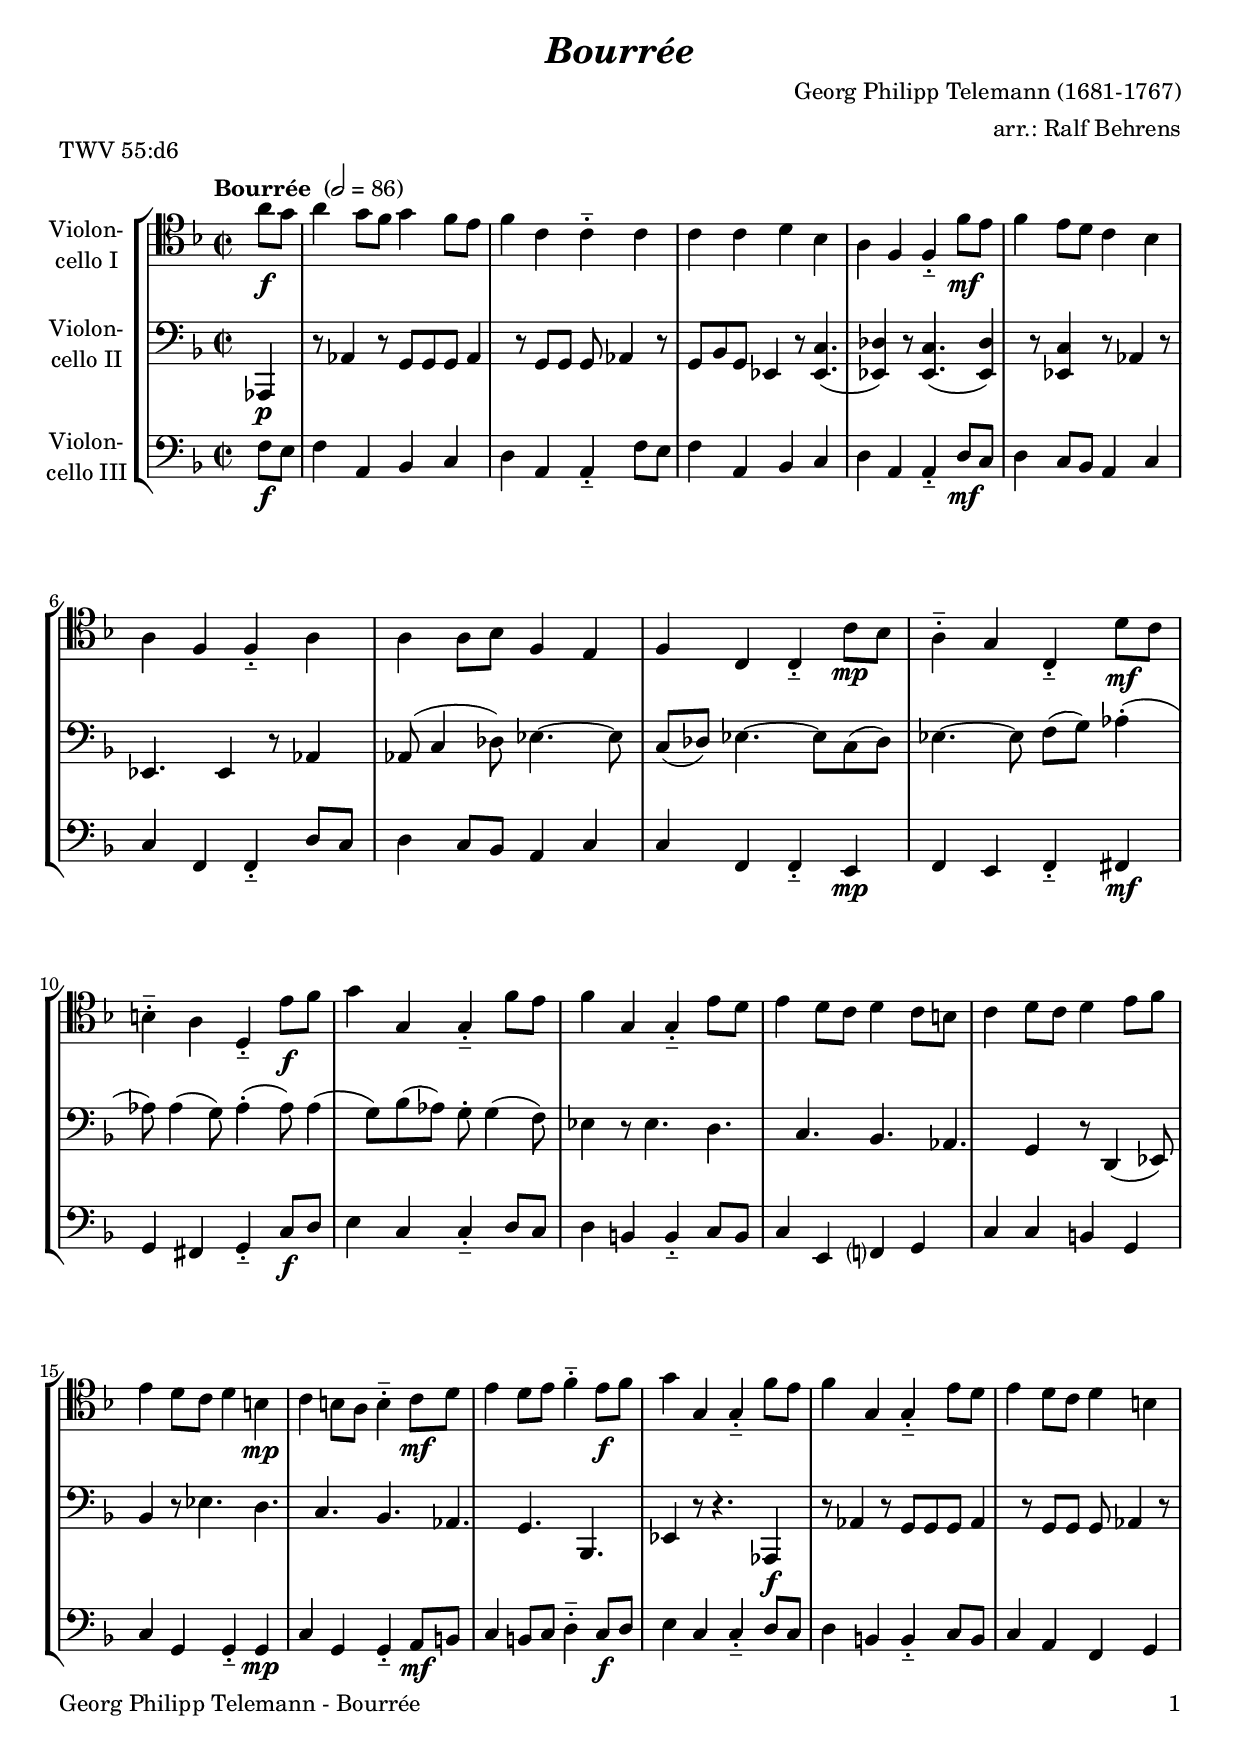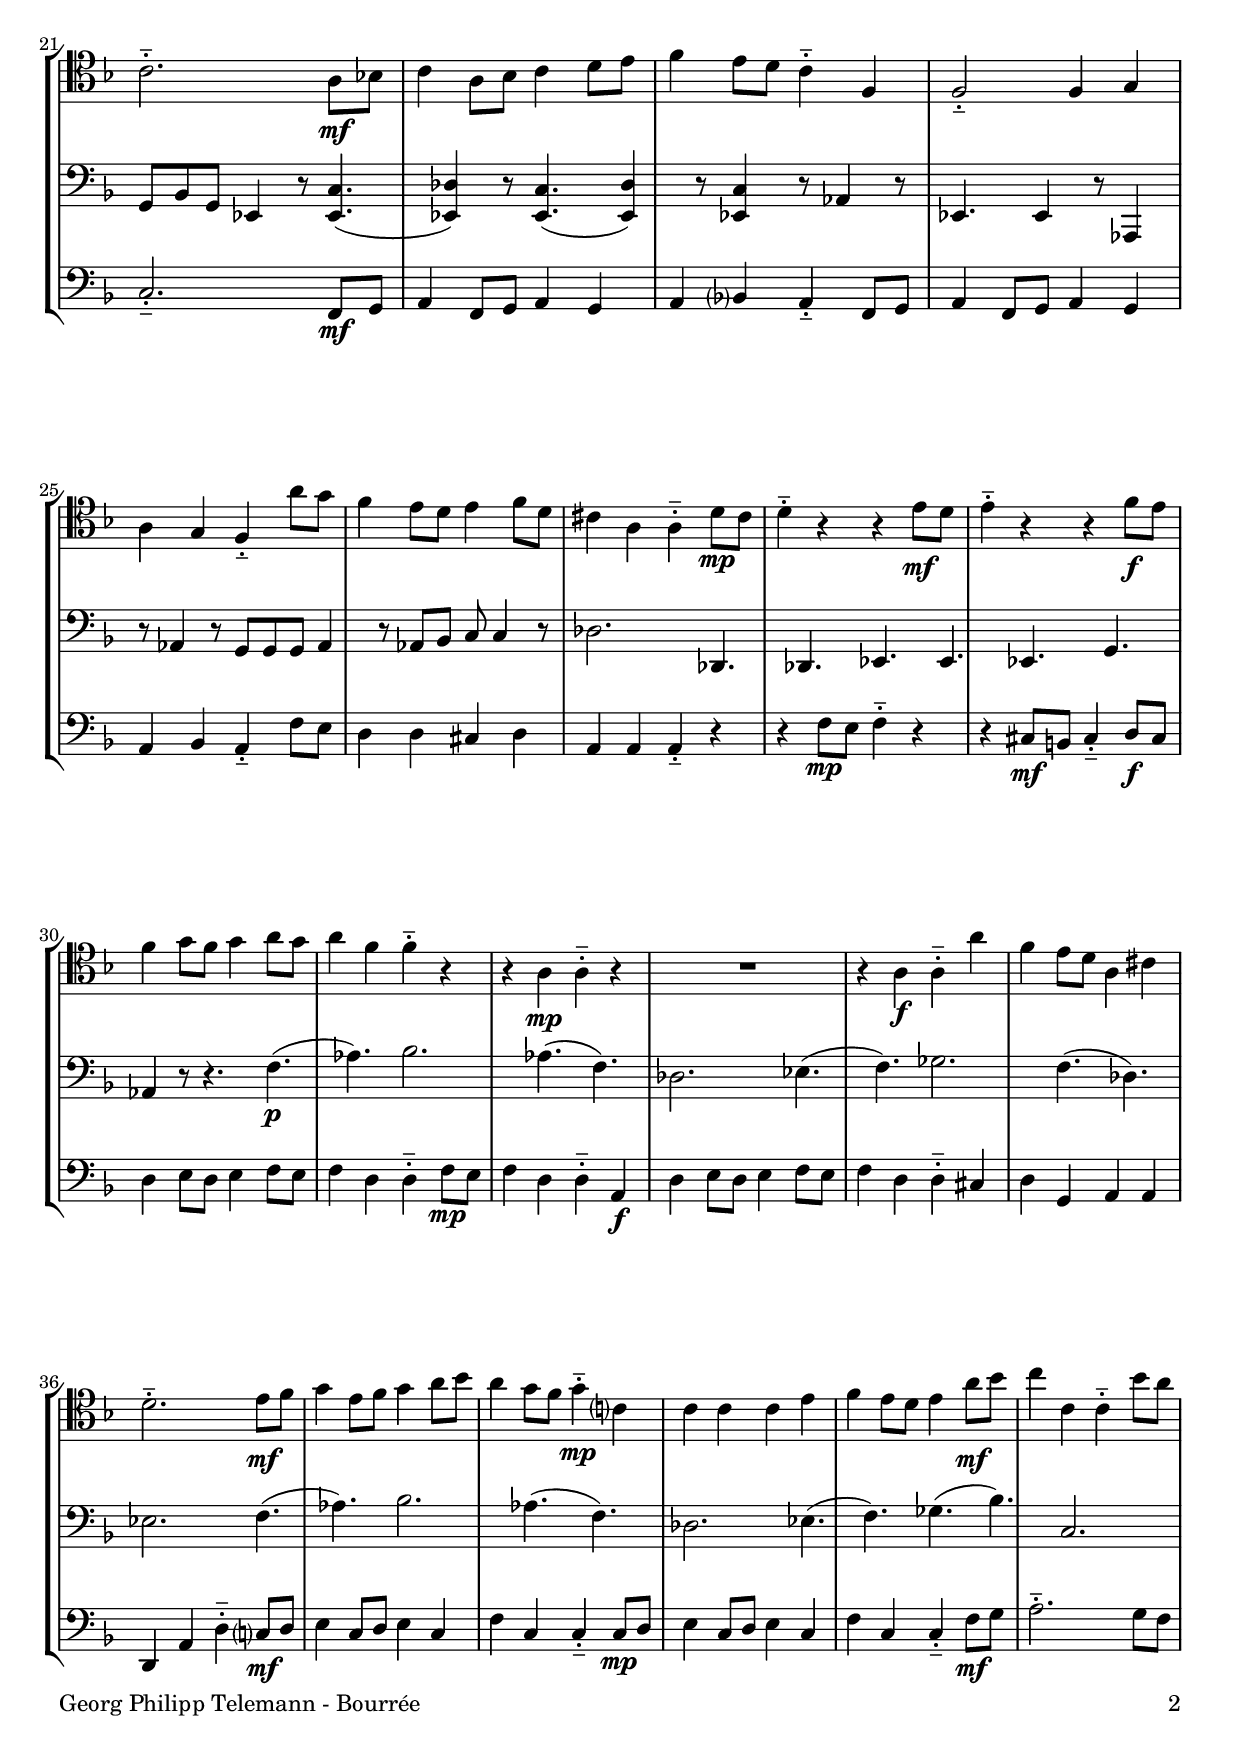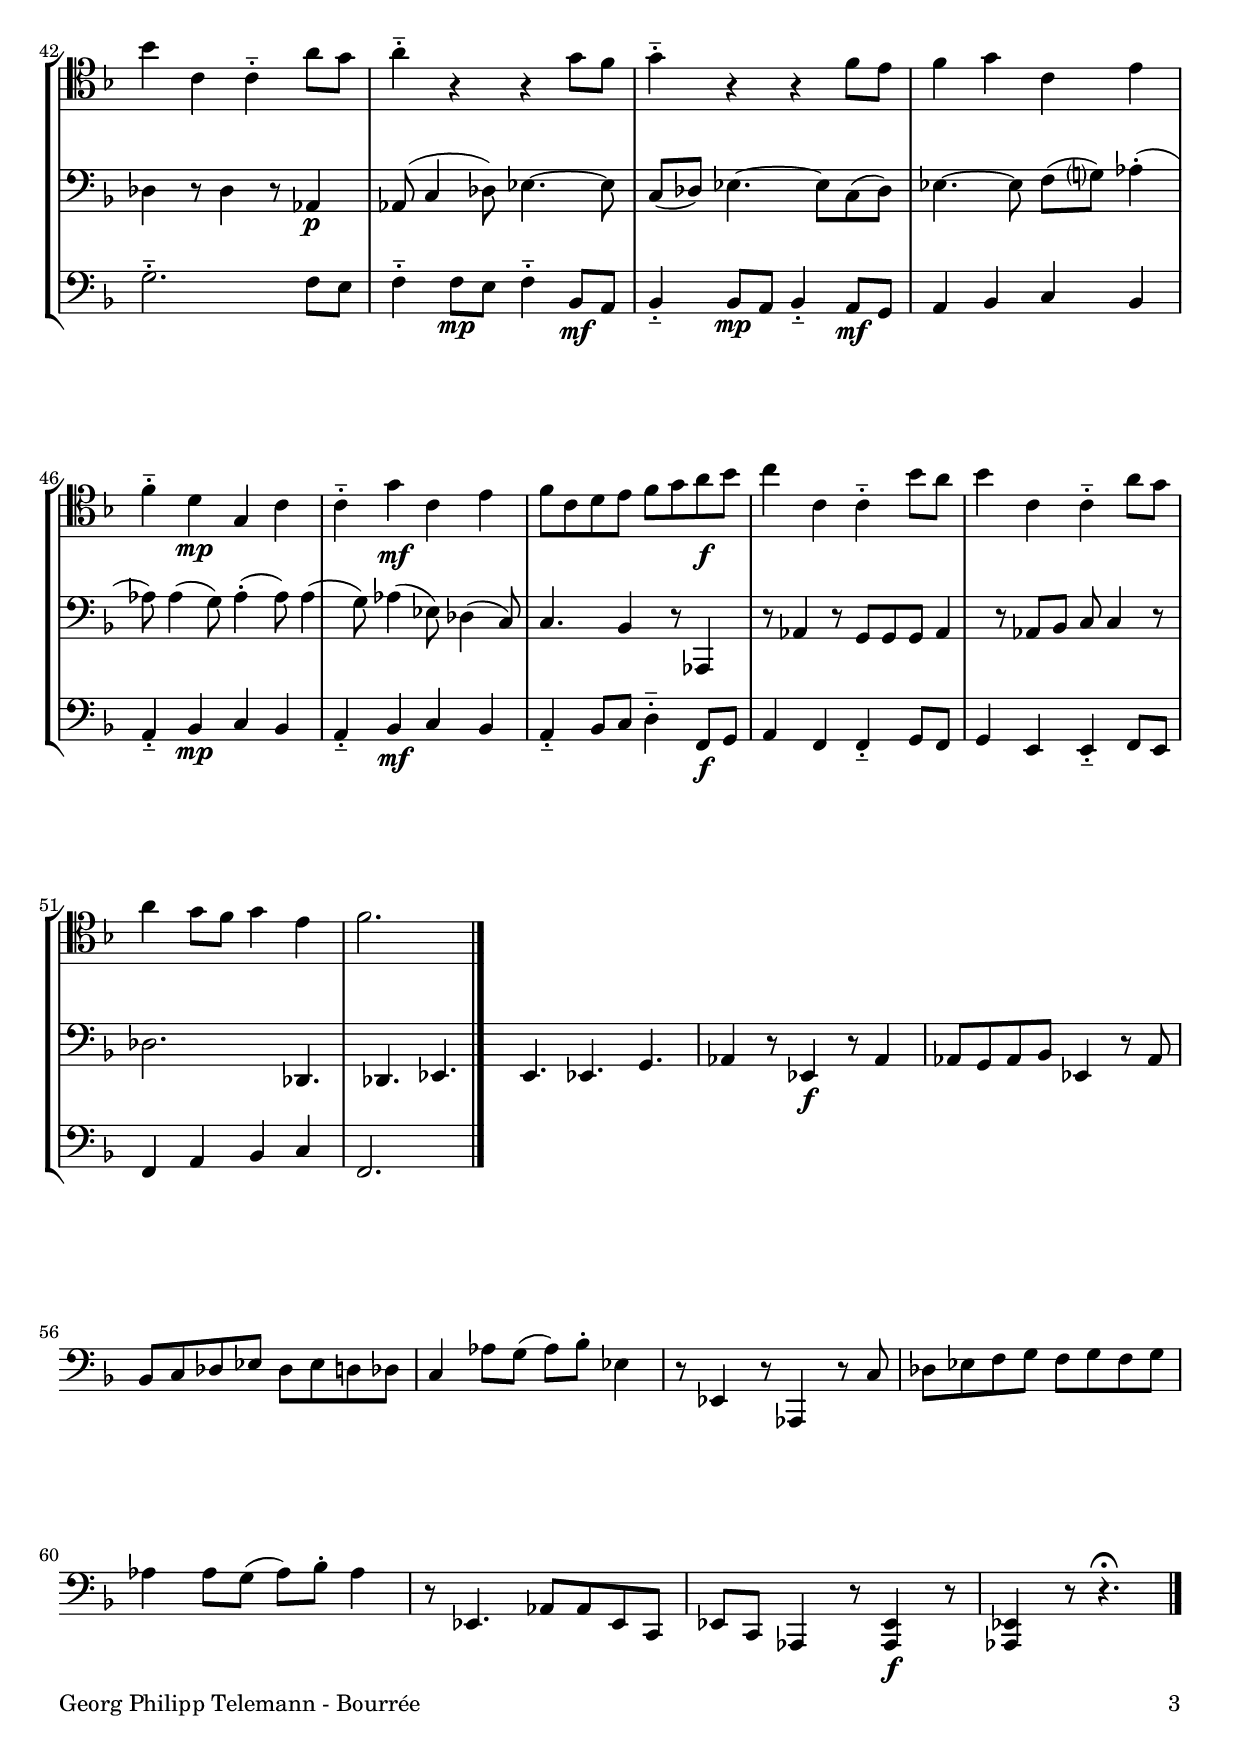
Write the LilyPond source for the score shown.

\version "2.18.2"
\include "deutsch.ly"
  
#(set-global-staff-size 20)

\header {
  title     = \markup \bold \italic "Bourrée"
  composer  = "Georg Philipp Telemann (1681-1767)"
  arranger  = "arr.: Ralf Behrens"
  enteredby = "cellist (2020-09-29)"
  piece     = "TWV 55:d6"
}

voiceconsts = {
  \key a \major
  \time 2/2
  \clef "tenor"
%  \numericTimeSignature
  \compressFullBarRests
  % Set default beaming for all staves
%  \set Timing.beamExceptions = #'()
%  \set Timing.baseMoment     = #(ly:make-moment 1 4)
%  \set Timing.beatStructure  = #'(1 1 1)
  \tempo "Bourrée " 2=86
}

micl = "clarinet"
mifl = "flute"
miob = "oboe"
mifh = "french horn"
misx = "tenor sax"
mist = "string ensemble 1"
miba = "cello"

va = \relative c'' {
  \voiceconsts
  
  \partial 4 cis8\f h
  cis4 h8 a h4 a8 gis
  a4 e e---. e
  e e fis d
  cis a a---. a'8\mf gis

  a4 gis8 fis e4 d
  cis a a---. cis
  cis cis8 d a4 gis
  a e e---. e'8\mp d
  cis4---. h e,---. fis'8\mf e

  dis4---. cis fis,---. gis'8\f a
  h4 h, h---. a'8 gis
  a4 h, h---. gis'8 fis
  gis4 fis8 e fis4 e8 dis
  e4 fis8 e fis4 gis8 a

  gis4 fis8 e fis4 dis\mp
  e dis8 cis dis4---. e8\mf fis
  gis4 fis8 gis a4---. gis8\f a
  h4 h, h---. a'8 gis
  a4 h, h---. gis'8 fis

  gis4 fis8 e fis4 dis
  e2.---. cis8\mf d!
  e4 cis8 d e4 fis8 gis
  a4 gis8 fis e4---. a,
  a2---. a4 h
  cis h a---. cis'8 h

  a4 gis8 fis gis4 a8 fis
  eis4 cis cis---. fis8\mp eis
  fis4---. r r gis8\mf fis
  gis4---. r r a8\f gis
  a4 h8 a h4 cis8 h

  cis4 a a---. r
  r cis,\mp cis---. r
  R1
  r4 cis\f cis---. cis'
  a gis8 fis cis4 eis
  fis2.---. gis8\mf a

  h4 gis8 a h4 cis8 d
  cis4 h8 a h4---.\mp e,?
  e e e gis
  a gis8 fis gis4 cis8\mf d
  e4 e, e---. d'8 cis
  d4 e, e---. cis'8 h

  cis4---. r r h8 a
  h4---. r r a8 gis
  a4 h e, gis
  a---. fis\mp h, e
  e---. h'\mf e, gis

  a8 e fis gis a h cis\f d
  e4 e, e---. d'8 cis
  d4 e, e---. cis'8 h
  cis4 h8 a h4 gis
  a2. \bar "|."
}

\include "v2.ily"
vc = \relative c' {
  \voiceconsts
  \clef "bass"
  
  \partial 4 a8\f gis
  a4 cis, d e
  fis cis cis---. a'8 gis
  a4 cis, d e
  fis cis cis---. fis8\mf e

  fis4 e8 d cis4 e
  e a, a---. fis'8 e
  fis4 e8 d cis4 e
  e a, a---. gis\mp
  a gis a---. ais\mf

  h ais h---. e8\f fis
  gis4 e e---. fis8 e
  fis4 dis dis---. e8 dis
  e4 gis, a? h
  e e dis h

  e h h---. h\mp
  e h h---. cis8\mf dis
  e4 dis8 e fis4---. e8\f fis
  gis4 e e---. fis8 e
  fis4 dis dis---. e8 dis

  e4 cis a h
  e2.---. a,8\mf h
  cis4 a8 h cis4 h
  cis d? cis---. a8 h
  cis4 a8 h cis4 h
  cis d cis---. a'8 gis

  fis4 fis eis fis
  cis cis cis---. r
  r a'8\mp gis a4---. r
  r eis8\mf dis eis4---. fis8\f eis
  fis4 gis8 fis gis4 a8 gis

  a4 fis fis---. a8\mp gis
  a4 fis fis---. cis\f
  fis gis8 fis gis4 a8 gis
  a4 fis fis---. eis
  fis h, cis cis
  fis, cis' fis---. e?8\mf fis

  gis4 e8 fis gis4 e
  a e e---. e8\mp fis
  gis4 e8 fis gis4 e
  a e e---. a8\mf h
  cis2.---. h8 a

  h2.---. a8 gis
  a4---. a8\mp gis a4---. d,8\mf cis
  d4---. d8\mp cis d4---. cis8\mf h
  cis4 d e d
  cis---. d\mp e d
  cis---. d\mf e d

  cis---. d8 e fis4---. a,8\f h
  cis4 a a---. h8 a
  h4 gis gis---. a8 gis
  a4 cis d e
  a,2. \bar "|."
}


music = \new StaffGroup <<
      \new Staff {
	\set Staff.midiInstrument = \miba
	\set Staff.instrumentName = \markup \center-column { "Violon-" "cello I" }
	\transpose a f { \va }
      }

      \new Staff {
	\set Staff.midiInstrument = \miba
	\set Staff.instrumentName = \markup \center-column { "Violon-" "cello II" }
	\transpose a f { \vb }
      }

      \new Staff {
	\set Staff.midiInstrument = \miba
	\set Staff.instrumentName = \markup \center-column { "Violon-" "cello III" }
	\transpose a f { \vc }
      }
>>

\book {
   \paper {
    print-page-number = ##t
    print-first-page-number = ##t
    ragged-last-bottom = ##f
    oddHeaderMarkup = \markup \null
    evenHeaderMarkup = \markup \null
    oddFooterMarkup = \markup {
      \fill-line {
        \on-the-fly #print-page-number-check-first
        "Georg Philipp Telemann - Bourrée" \fromproperty #'page:page-number-string
      }
    }
    evenFooterMarkup = \oddFooterMarkup
  } \score {
    \music
    \layout {}
  }

  \score {
    \unfoldRepeats \music

    \midi {
      \context {
        \Score
      }
    }
  }
}